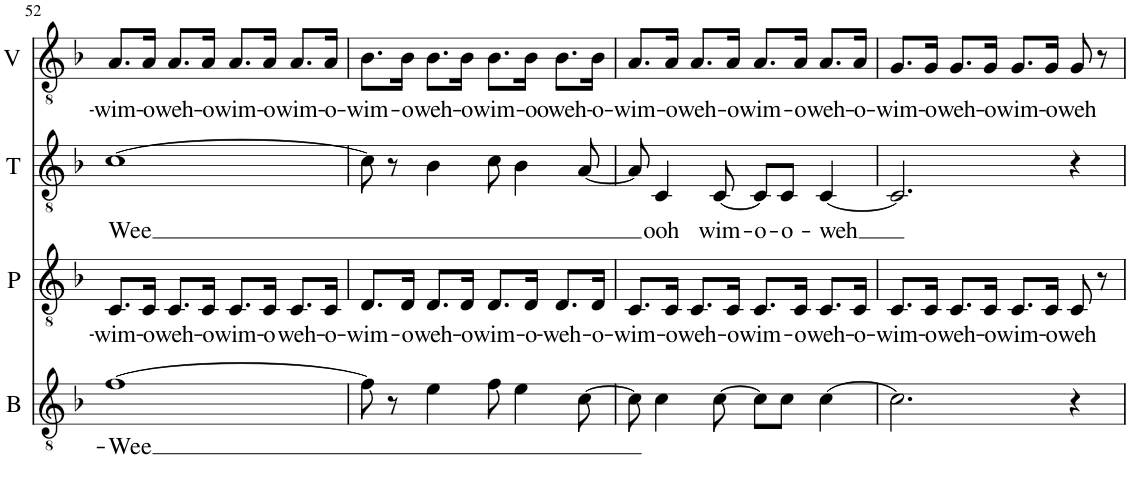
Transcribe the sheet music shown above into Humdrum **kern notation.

**kern	**text	**kern	**text	**kern	**text	**kern	**text
*part4	*part4	*part3	*part3	*part2	*part2	*part1	*part1
*staff4	*staff4	*staff3	*staff3	*staff2	*staff2	*staff1	*staff1
*I"Bacco	*	*I"Patruk	*	*I"Tipol	*	*I"Viggo	*
*I'B	*	*I'P	*	*I'T	*	*I'V	*
!!LO:PB:g=z
*clefGv2	*	*clefGv2	*	*clefGv2	*	*clefGv2	*
*k[b-]	*	*k[b-]	*	*k[b-]	*	*k[b-]	*
*M4/4	*	*M4/4	*	*M4/4	*	*M4/4	*
=52	=52	=52	=52	=52	=52	=52	=52
!	!LO:LY:b	!	!LO:LY:b	!	!LO:LY:b	!	!LO:LY:b
[1f	Wee	8.C/L	-wim-	[1c	Wee	8.A/L	-wim-
!	!	!	!LO:LY:b	!	!	!	!LO:LY:b
.	.	16C/Jk	-o-	.	.	16A/Jk	-o-
!	!	!	!LO:LY:b	!	!	!	!LO:LY:b
.	.	8.C/L	-weh-	.	.	8.A/L	-weh-
!	!	!	!LO:LY:b	!	!	!	!LO:LY:b
.	.	16C/Jk	-o-	.	.	16A/Jk	-o-
!	!	!	!LO:LY:b	!	!	!	!LO:LY:b
.	.	8.C/L	-wim-	.	.	8.A/L	-wim-
!	!	!	!LO:LY:b	!	!	!	!LO:LY:b
.	.	16C/Jk	-o-	.	.	16A/Jk	-o-
!	!	!	!LO:LY:b	!	!	!	!LO:LY:b
.	.	8.C/L	-weh-	.	.	8.A/L	-wim-
!	!	!	!LO:LY:b	!	!	!	!LO:LY:b
.	.	16C/Jk	-o-	.	.	16A/Jk	-o-
=53	=53	=53	=53	=53	=53	=53	=53
!	!	!	!LO:LY:b	!	!	!	!LO:LY:b
8f\]	.	8.D/L	-wim-	8c\]	.	8.B-\L	-wim-
8r	.	.	.	8r	.	.	.
!	!	!	!LO:LY:b	!	!	!	!LO:LY:b
.	.	16D/Jk	-o-	.	.	16B-\Jk	-o-
!	!	!	!LO:LY:b	!	!	!	!LO:LY:b
4e\	.	8.D/L	-weh-	4B-\	.	8.B-\L	-weh-
!	!	!	!LO:LY:b	!	!	!	!LO:LY:b
.	.	16D/Jk	-o-	.	.	16B-\Jk	-o-
!	!	!	!LO:LY:b	!	!	!	!LO:LY:b
8f\	.	8.D/L	-wim-	8c\	.	8.B-\L	-wim-
4e\	.	.	.	4B-\	.	.	.
!	!	!	!LO:LY:b	!	!	!	!LO:LY:b
.	.	16D/Jk	-o-	.	.	16B-\Jk	-o-
!	!	!	!LO:LY:b	!	!	!	!LO:LY:b
.	.	8.D/L	-weh-	.	.	8.B-\L	-oweh-
[8c\	.	.	.	[8A/	.	.	.
!	!	!	!LO:LY:b	!	!	!	!LO:LY:b
.	.	16D/Jk	-o-	.	.	16B-\Jk	-o-
=54	=54	=54	=54	=54	=54	=54	=54
!	!	!	!LO:LY:b	!	!	!	!LO:LY:b
8c\]	.	8.C/L	-wim-	8A/]	.	8.A/L	-wim-
!	!	!	!	!	!LO:LY:b	!	!
4c\	.	.	.	4C/	ooh	.	.
!	!	!	!LO:LY:b	!	!	!	!LO:LY:b
.	.	16C/Jk	-o-	.	.	16A/Jk	-o-
!	!	!	!LO:LY:b	!	!	!	!LO:LY:b
.	.	8.C/L	-weh-	.	.	8.A/L	-weh-
!	!	!	!	!	!LO:LY:b	!	!
[8c\	.	.	.	[8C/	wim-	.	.
!	!	!	!LO:LY:b	!	!	!	!LO:LY:b
.	.	16C/Jk	-o-	.	.	16A/Jk	-o-
!	!	!	!LO:LY:b	!	!LO:LY:b	!	!LO:LY:b
8c\L]	.	8.C/L	-wim-	8C/L]	-o-	8.A/L	-wim-
!	!	!	!	!	!LO:LY:b	!	!
8c\J	.	.	.	8C/J	-o-	.	.
!	!	!	!LO:LY:b	!	!	!	!LO:LY:b
.	.	16C/Jk	-o-	.	.	16A/Jk	-o-
!	!	!	!LO:LY:b	!	!LO:LY:b	!	!LO:LY:b
[4c\	.	8.C/L	-weh-	[4C/	-weh	8.A/L	-weh-
!	!	!	!LO:LY:b	!	!	!	!LO:LY:b
.	.	16C/Jk	-o-	.	.	16A/Jk	-o-
=55	=55	=55	=55	=55	=55	=55	=55
!	!	!	!LO:LY:b	!	!	!	!LO:LY:b
2.c\]	.	8.C/L	-wim-	2.C/]	.	8.G/L	-wim-
!	!	!	!LO:LY:b	!	!	!	!LO:LY:b
.	.	16C/Jk	-o-	.	.	16G/Jk	-o-
!	!	!	!LO:LY:b	!	!	!	!LO:LY:b
.	.	8.C/L	-weh-	.	.	8.G/L	-weh-
!	!	!	!LO:LY:b	!	!	!	!LO:LY:b
.	.	16C/Jk	-o-	.	.	16G/Jk	-o-
!	!	!	!LO:LY:b	!	!	!	!LO:LY:b
.	.	8.C/L	-wim-	.	.	8.G/L	-wim-
!	!	!	!LO:LY:b	!	!	!	!LO:LY:b
.	.	16C/Jk	-o-	.	.	16G/Jk	-o-
!	!	!	!LO:LY:b	!	!	!	!LO:LY:b
4r	.	8C/	-weh	4r	.	8G/	-weh
.	.	8r	.	.	.	8r	.
=	=	=	=	=	=	=	=
*-	*-	*-	*-	*-	*-	*-	*-
